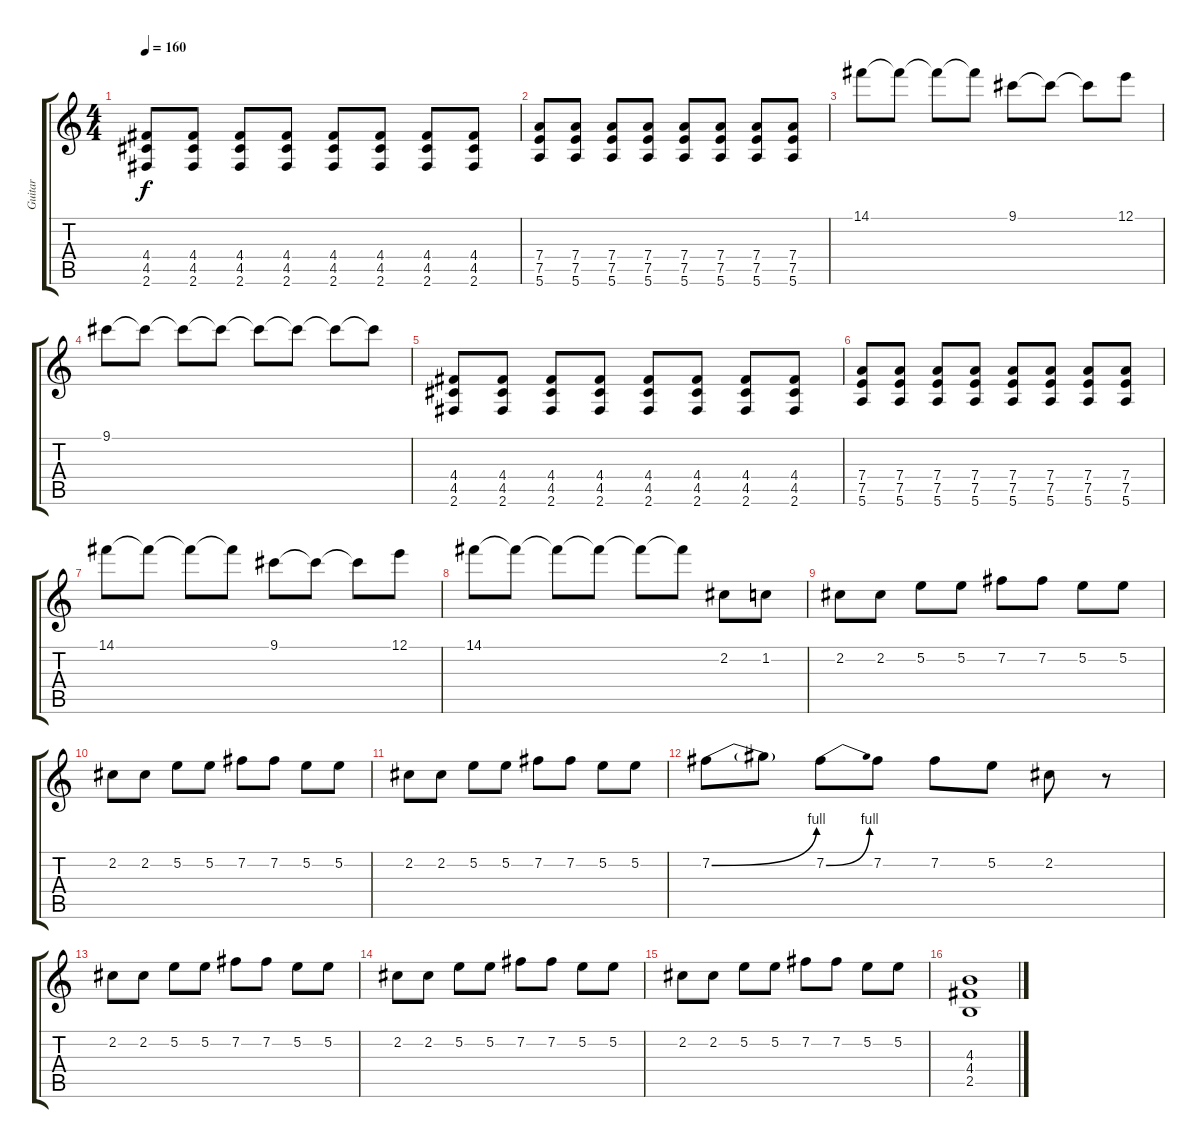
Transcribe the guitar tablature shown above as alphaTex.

\track ("Guitar" "Guitar") {instrument overdrivenguitar}
\staff {score tabs}
\tuning (E4 B3 G3 D3 A2 E2) {hide}
\ts (4 4)
\tempo 160
\clef g2
\ks c
(4.4 4.5 2.6).8{dy f} (4.4 4.5 2.6).8 (4.4 4.5 2.6).8 (4.4 4.5 2.6).8 (4.4 4.5 2.6).8 (4.4 4.5 2.6).8 (4.4 4.5 2.6).8 (4.4 4.5 2.6).8 |
(7.4 7.5 5.6).8 (7.4 7.5 5.6).8 (7.4 7.5 5.6).8 (7.4 7.5 5.6).8 (7.4 7.5 5.6).8 (7.4 7.5 5.6).8 (7.4 7.5 5.6).8 (7.4 7.5 5.6).8 |
14.1.8 14.1{t}.8 14.1{t}.8 14.1{t}.8 9.1.8 9.1{t}.8 9.1{t}.8 12.1.8 |
9.1.8 9.1{t}.8 9.1{t}.8 9.1{t}.8 9.1{t}.8 9.1{t}.8 9.1{t}.8 9.1{t}.8 |
(4.4 4.5 2.6).8 (4.4 4.5 2.6).8 (4.4 4.5 2.6).8 (4.4 4.5 2.6).8 (4.4 4.5 2.6).8 (4.4 4.5 2.6).8 (4.4 4.5 2.6).8 (4.4 4.5 2.6).8 |
(7.4 7.5 5.6).8 (7.4 7.5 5.6).8 (7.4 7.5 5.6).8 (7.4 7.5 5.6).8 (7.4 7.5 5.6).8 (7.4 7.5 5.6).8 (7.4 7.5 5.6).8 (7.4 7.5 5.6).8 |
14.1.8 14.1{t}.8 14.1{t}.8 14.1{t}.8 9.1.8 9.1{t}.8 9.1{t}.8 12.1.8 |
14.1.8 14.1{t}.8 14.1{t}.8 14.1{t}.8 14.1{t}.8 14.1{t}.8 2.2.8 1.2.8 |
2.2.8 2.2.8 5.2.8 5.2.8 7.2.8 7.2.8 5.2.8 5.2.8 |
2.2.8 2.2.8 5.2.8 5.2.8 7.2.8 7.2.8 5.2.8 5.2.8 |
2.2.8 2.2.8 5.2.8 5.2.8 7.2.8 7.2.8 5.2.8 5.2.8 |
7.2{be (bend 0 0 60 4)}.8 7.2{t}.8 7.2{be (bend 0 0 60 4)}.8 7.2.8 7.2.8 5.2.8 2.2.8 r.8 |
2.2.8 2.2.8 5.2.8 5.2.8 7.2.8 7.2.8 5.2.8 5.2.8 |
2.2.8 2.2.8 5.2.8 5.2.8 7.2.8 7.2.8 5.2.8 5.2.8 |
2.2.8 2.2.8 5.2.8 5.2.8 7.2.8 7.2.8 5.2.8 5.2.8 |
(4.3 4.4 2.5).1
